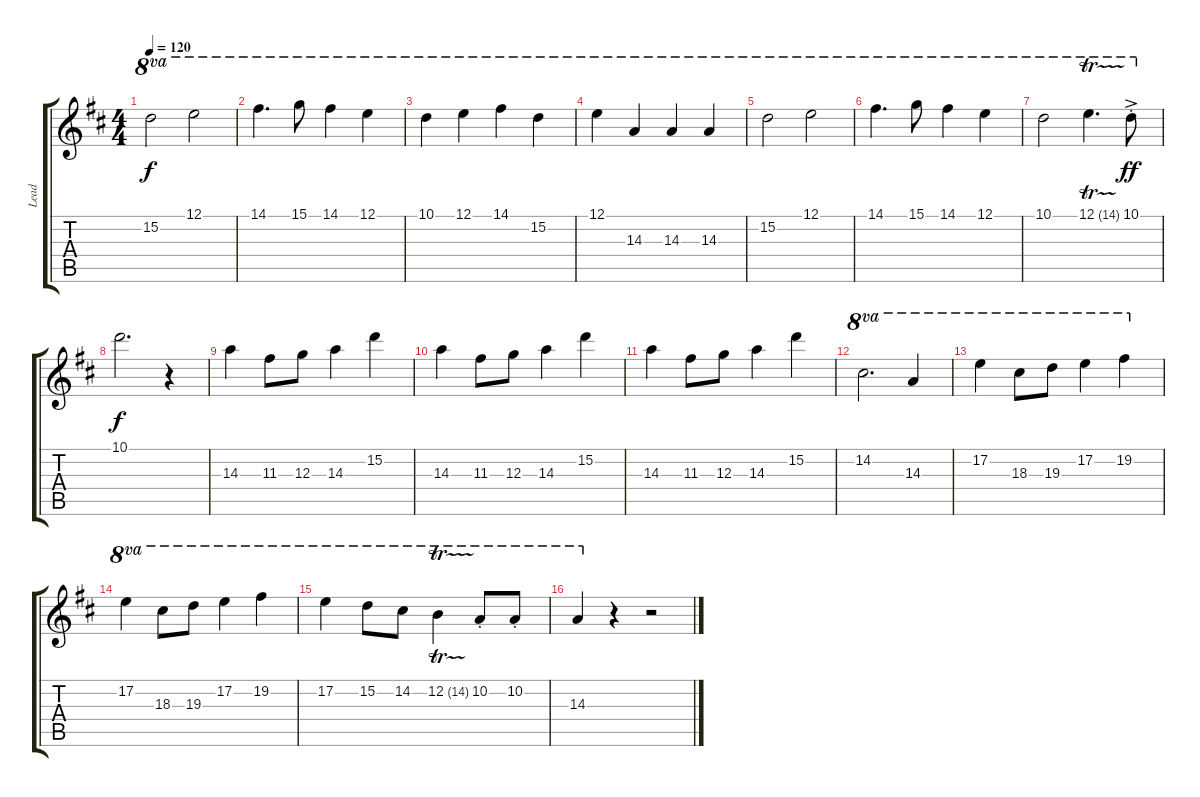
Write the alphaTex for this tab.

\track ("Lead" "Lead") {instrument distortionguitar}
\staff {score tabs}
\tuning (E4 B3 G3 D3 A2 E2) {hide}
\ts (4 4)
\tempo 120
\clef g2
\ks d
15.2.2{ot 8va dy f} 12.1.2{ot 8va} |
14.1.4{d ot 8va} 15.1.8{ot 8va} 14.1.4{ot 8va} 12.1.4{ot 8va} |
10.1.4{ot 8va} 12.1.4{ot 8va} 14.1.4{ot 8va} 15.2.4{ot 8va} |
12.1.4{ot 8va} 14.3.4{ot 8va} 14.3.4{ot 8va} 14.3.4{ot 8va} |
15.2.2{ot 8va} 12.1.2{ot 8va} |
14.1.4{d ot 8va} 15.1.8{ot 8va} 14.1.4{ot 8va} 12.1.4{ot 8va} |
10.1.2{ot 8va} 12.1{tr (14 32)}.4{d ot 8va} 10.1{ac st}.8{ot 8va dy ff} |
10.1.2{d dy f} r.4 |
14.3.4 11.3.8 12.3.8 14.3.4 15.2.4 |
14.3.4 11.3.8 12.3.8 14.3.4 15.2.4 |
14.3.4 11.3.8 12.3.8 14.3.4 15.2.4 |
14.2.2{d ot 8va} 14.3.4{ot 8va} |
17.2.4{ot 8va} 18.3.8{ot 8va} 19.3.8{ot 8va} 17.2.4{ot 8va} 19.2.4{ot 8va} |
17.2.4{ot 8va} 18.3.8{ot 8va} 19.3.8{ot 8va} 17.2.4{ot 8va} 19.2.4{ot 8va} |
17.2.4{ot 8va} 15.2.8{ot 8va} 14.2.8{ot 8va} 12.2{tr (14 32)}.4{ot 8va} 10.2{st}.8{ot 8va} 10.2{st}.8{ot 8va} |
14.3.4{ot 8va} r.4 r.2
